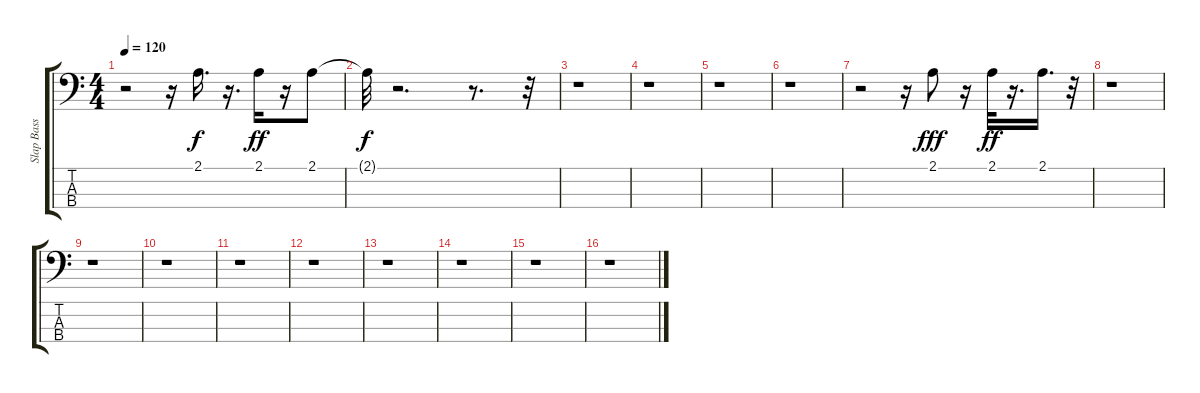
\track ("Slap Bass" "Slap Bass") {instrument slapbass2}
\staff {score tabs}
\tuning (G2 D2 A1 E1) {hide}
\ts (4 4)
\tempo 120
\clef f4
\ks c
r.2{dy f} r.16 2.1.16{d} r.16{d} 2.1.16{dy ff} r.16 2.1.8 |
2.1{t}.32{dy f} r.2{d} r.8{d} r.32 |
r.1 |
r.1 |
r.1 |
r.1 |
r.2 r.16 2.1.8{dy fff} r.16 2.1.32{dy ff} r.16{d} 2.1.16{d} r.32 |
r.1 |
r.1 |
r.1 |
r.1 |
r.1 |
r.1 |
r.1 |
r.1 |
r.1
